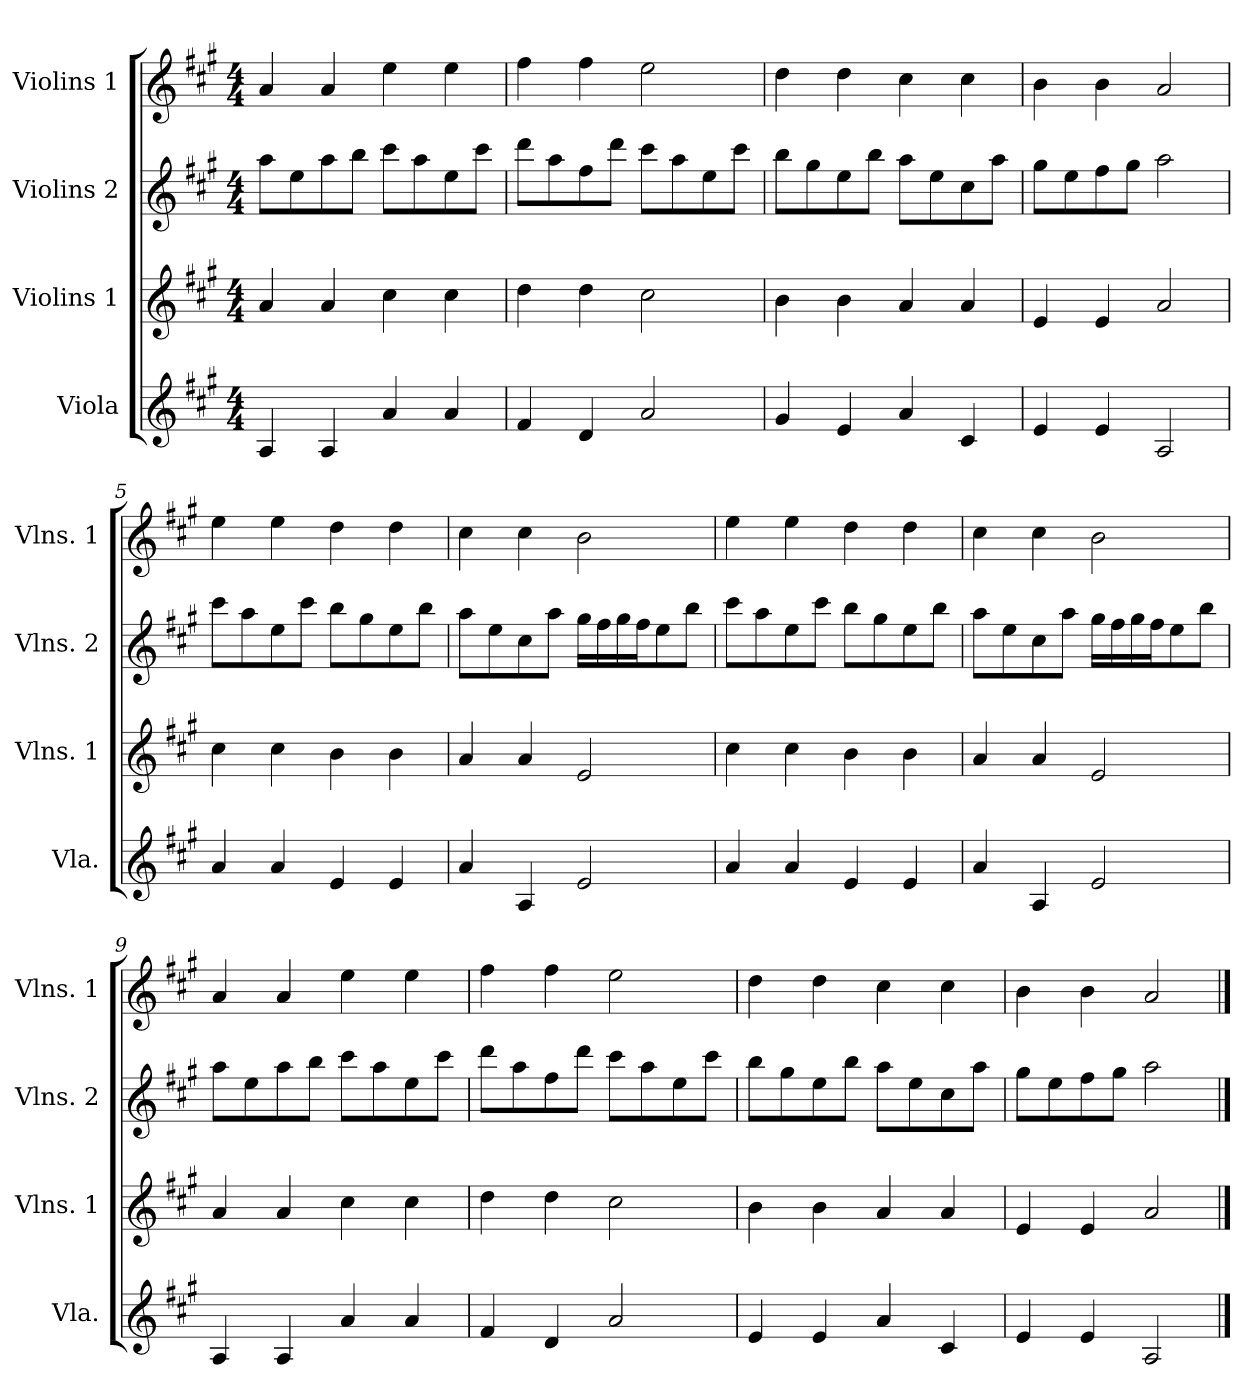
**kern	**kern	**kern	**kern
*part4	*part3	*part2	*part1
*staff4	*staff3	*staff2	*staff1
*I"Viola	*I"Violins 1	*I"Violins 2	*I"Violins 1
*I'Vla.	*I'Vlns. 1	*I'Vlns. 2	*I'Vlns. 1
*	*clefG2	*clefG2	*clefG2
*k[f#c#g#]	*k[f#c#g#]	*k[f#c#g#]	*k[f#c#g#]
*A:	*A:	*A:	*A:
*M4/4	*M4/4	*M4/4	*M4/4
=1	=1	=1	=1
4A/	4a/	8aa\L	4a/
.	.	8ee\	.
4A/	4a/	8aa\	4a/
.	.	8bb\J	.
4a/	4cc#\	8ccc#\L	4ee\
.	.	8aa\	.
4a/	4cc#\	8ee\	4ee\
.	.	8ccc#\J	.
=2	=2	=2	=2
4f#/	4dd\	8ddd\L	4ff#\
.	.	8aa\	.
4d/	4dd\	8ff#\	4ff#\
.	.	8ddd\J	.
2a/	2cc#\	8ccc#\L	2ee\
.	.	8aa\	.
.	.	8ee\	.
.	.	8ccc#\J	.
=3	=3	=3	=3
4g#/	4b\	8bb\L	4dd\
.	.	8gg#\	.
4e/	4b\	8ee\	4dd\
.	.	8bb\J	.
4a/	4a/	8aa\L	4cc#\
.	.	8ee\	.
4c#/	4a/	8cc#\	4cc#\
.	.	8aa\J	.
=4	=4	=4	=4
4e/	4e/	8gg#\L	4b\
.	.	8ee\	.
4e/	4e/	8ff#\	4b\
.	.	8gg#\J	.
2A/	2a/	2aa\	2a/
!!LO:LB:g=z
=5	=5	=5	=5
4a/	4cc#\	8ccc#\L	4ee\
.	.	8aa\	.
4a/	4cc#\	8ee\	4ee\
.	.	8ccc#\J	.
4e/	4b\	8bb\L	4dd\
.	.	8gg#\	.
4e/	4b\	8ee\	4dd\
.	.	8bb\J	.
=6	=6	=6	=6
4a/	4a/	8aa\L	4cc#\
.	.	8ee\	.
4A/	4a/	8cc#\	4cc#\
.	.	8aa\J	.
2e/	2e/	16gg#\LL	2b\
.	.	16ff#\	.
.	.	16gg#\	.
.	.	16ff#\J	.
.	.	8ee\	.
.	.	8bb\J	.
=7	=7	=7	=7
4a/	4cc#\	8ccc#\L	4ee\
.	.	8aa\	.
4a/	4cc#\	8ee\	4ee\
.	.	8ccc#\J	.
4e/	4b\	8bb\L	4dd\
.	.	8gg#\	.
4e/	4b\	8ee\	4dd\
.	.	8bb\J	.
=8	=8	=8	=8
4a/	4a/	8aa\L	4cc#\
.	.	8ee\	.
4A/	4a/	8cc#\	4cc#\
.	.	8aa\J	.
2e/	2e/	16gg#\LL	2b\
.	.	16ff#\	.
.	.	16gg#\	.
.	.	16ff#\J	.
.	.	8ee\	.
.	.	8bb\J	.
!!LO:PB:g=z
=9	=9	=9	=9
4A/	4a/	8aa\L	4a/
.	.	8ee\	.
4A/	4a/	8aa\	4a/
.	.	8bb\J	.
4a/	4cc#\	8ccc#\L	4ee\
.	.	8aa\	.
4a/	4cc#\	8ee\	4ee\
.	.	8ccc#\J	.
=10	=10	=10	=10
4f#/	4dd\	8ddd\L	4ff#\
.	.	8aa\	.
4d/	4dd\	8ff#\	4ff#\
.	.	8ddd\J	.
2a/	2cc#\	8ccc#\L	2ee\
.	.	8aa\	.
.	.	8ee\	.
.	.	8ccc#\J	.
=11	=11	=11	=11
4e/	4b\	8bb\L	4dd\
.	.	8gg#\	.
4e/	4b\	8ee\	4dd\
.	.	8bb\J	.
4a/	4a/	8aa\L	4cc#\
.	.	8ee\	.
4c#/	4a/	8cc#\	4cc#\
.	.	8aa\J	.
=12	=12	=12	=12
4e/	4e/	8gg#\L	4b\
.	.	8ee\	.
4e/	4e/	8ff#\	4b\
.	.	8gg#\J	.
2A/	2a/	2aa\	2a/
==	==	==	==
*-	*-	*-	*-
